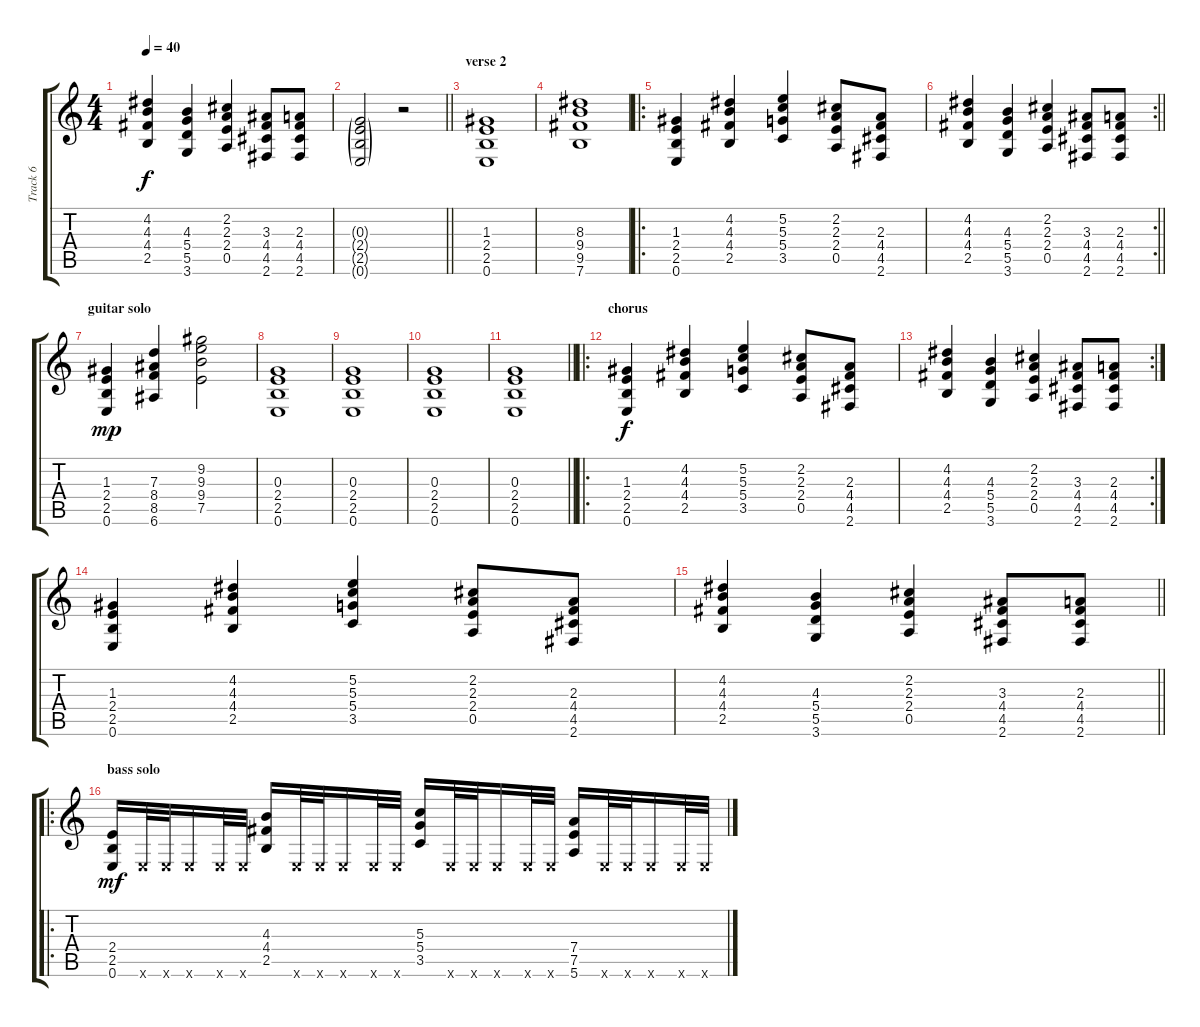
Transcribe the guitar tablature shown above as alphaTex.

\track ("Track 6" "Track 6") {instrument acousticguitarsteel}
\staff {score tabs}
\tuning (E4 B3 G3 D3 A2 E2) {hide}
\ts (4 4)
\tempo 40
\clef g2
\ks c
(4.2 4.3 4.4 2.5).4{dy f} (4.3 5.4 5.5 3.6).4 (2.2 2.3 2.4 0.5).4 (3.3 4.4 4.5 2.6).8 (2.3 4.4 4.5 2.6).8 |
\barLineRight lightlight
(0.3{g} 2.4{g} 2.5{g} 0.6{g}).2 r.2 |
\section ("" "verse 2")
(1.3 2.4 2.5 0.6).1 |
(8.3 9.4 9.5 7.6).1 |
\ro
(1.3 2.4 2.5 0.6).4 (4.2 4.3 4.4 2.5).4 (5.2 5.3 5.4 3.5).4 (2.2 2.3 2.4 0.5).8 (2.3 4.4 4.5 2.6).8 |
\rc 2
\barLineRight lightlight
(4.2 4.3 4.4 2.5).4 (4.3 5.4 5.5 3.6).4 (2.2 2.3 2.4 0.5).4 (3.3 4.4 4.5 2.6).8 (2.3 4.4 4.5 2.6).8 |
\section ("" "guitar solo")
(1.3 2.4 2.5 0.6).4{dy mp} (7.3 8.4 8.5 6.6).4 (9.2 9.3 9.4 7.5).2 |
(0.3 2.4 2.5 0.6).1 |
(0.3 2.4 2.5 0.6).1 |
(0.3 2.4 2.5 0.6).1 |
\barLineRight lightlight
(0.3 2.4 2.5 0.6).1 |
\ro
\section ("" "chorus")
(1.3 2.4 2.5 0.6).4{dy f} (4.2 4.3 4.4 2.5).4 (5.2 5.3 5.4 3.5).4 (2.2 2.3 2.4 0.5).8 (2.3 4.4 4.5 2.6).8 |
\rc 2
(4.2 4.3 4.4 2.5).4 (4.3 5.4 5.5 3.6).4 (2.2 2.3 2.4 0.5).4 (3.3 4.4 4.5 2.6).8 (2.3 4.4 4.5 2.6).8 |
(1.3 2.4 2.5 0.6).4 (4.2 4.3 4.4 2.5).4 (5.2 5.3 5.4 3.5).4 (2.2 2.3 2.4 0.5).8 (2.3 4.4 4.5 2.6).8 |
\barLineRight lightlight
(4.2 4.3 4.4 2.5).4 (4.3 5.4 5.5 3.6).4 (2.2 2.3 2.4 0.5).4 (3.3 4.4 4.5 2.6).8 (2.3 4.4 4.5 2.6).8 |
\ro
\section ("" "bass solo")
(2.4 2.5 0.6).16{dy mf} 0.6{x}.32 0.6{x}.32 0.6{x}.16 0.6{x}.32 0.6{x}.32 (4.3 4.4 2.5).16 0.6{x}.32 0.6{x}.32 0.6{x}.16 0.6{x}.32 0.6{x}.32 (5.3 5.4 3.5).16 0.6{x}.32 0.6{x}.32 0.6{x}.16 0.6{x}.32 0.6{x}.32 (7.4 7.5 5.6).16 0.6{x}.32 0.6{x}.32 0.6{x}.16 0.6{x}.32 0.6{x}.32
